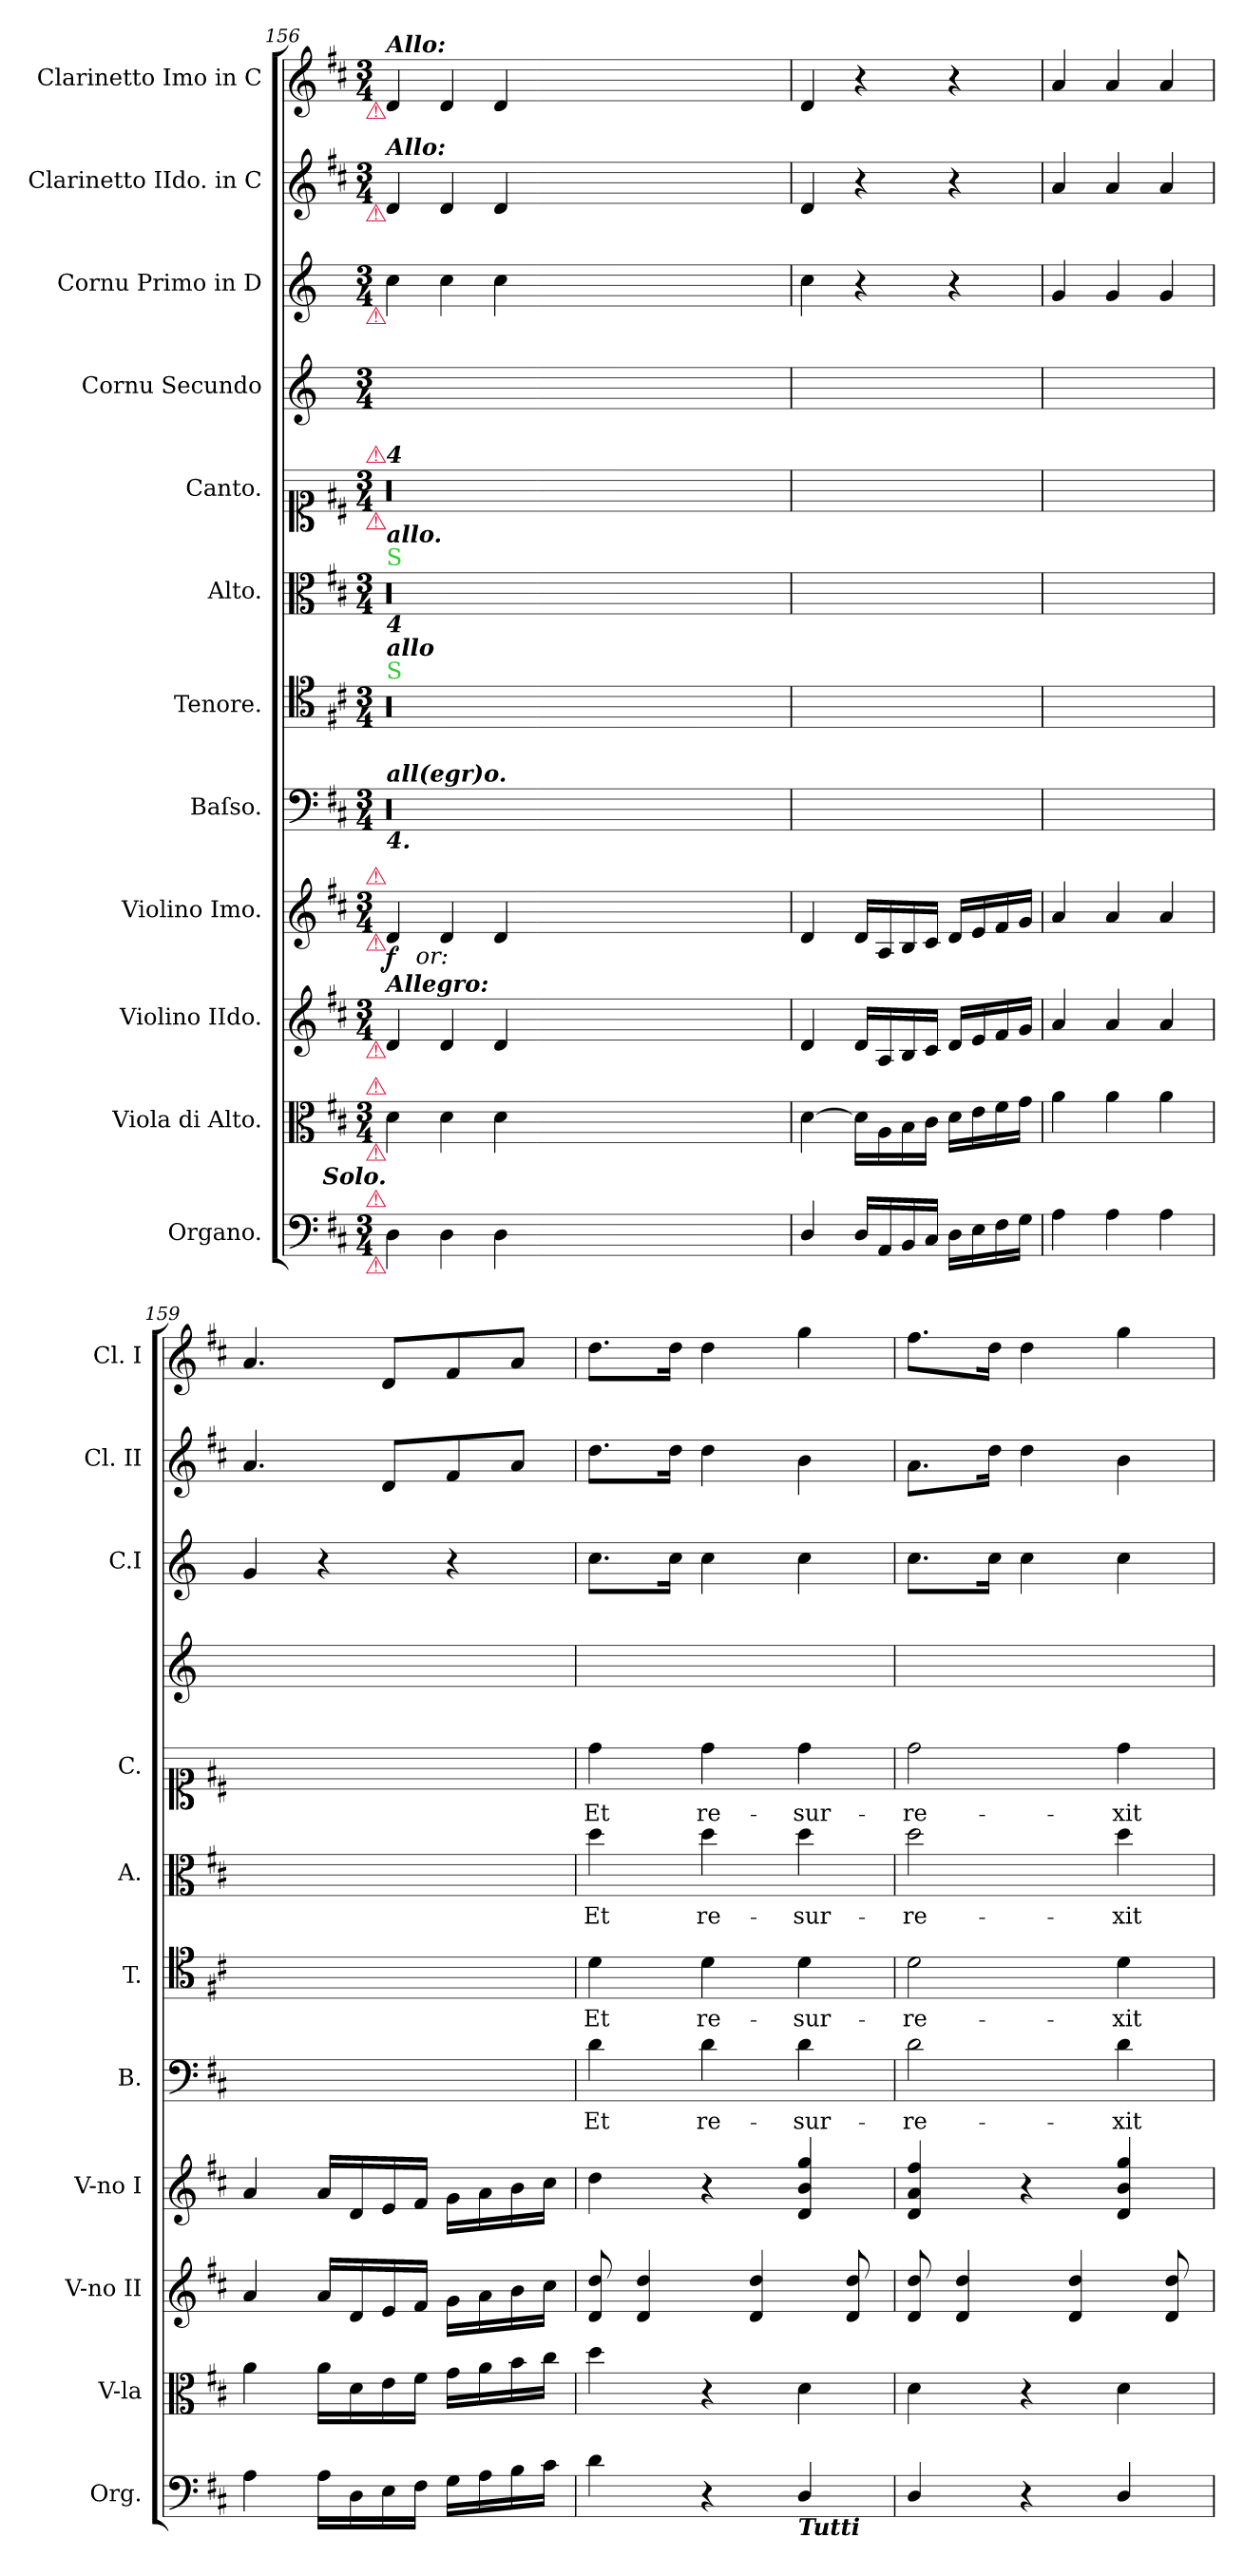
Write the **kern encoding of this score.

**kern	**kern	**kern	**kern	**dynam	**kern	**text	**kern	**text	**kern	**text	**kern	**text	**kern	**kern	**kern	**kern
*part12	*part11	*part10	*part9	*part9	*part8	*part8	*part7	*part7	*part6	*part6	*part5	*part5	*part4	*part3	*part2	*part1
*staff12	*staff11	*staff10	*staff9	*staff9	*staff8	*staff8	*staff7	*staff7	*staff6	*staff6	*staff5	*staff5	*staff4	*staff3	*staff2	*staff1
*I"Organo.	*I"Viola di Alto.	*I"Violino IIdo.	*I"Violino Imo.	*	*I"Baſso.	*	*I"Tenore.	*	*I"Alto.	*	*I"Canto.	*	*I"Cornu Secundo	*I"Cornu Primo in D	*I"Clarinetto IIdo. in C	*I"Clarinetto Imo in C
*I'Org.	*I'V-la	*I'V-no II	*I'V-no I	*	*I'B.	*	*I'T.	*	*I'A.	*	*I'C.	*	*	*I'C.I	*I'Cl. II	*I'Cl. I
*clefF4	*clefC3	*clefG2	*clefG2	*	*clefF4	*	*clefC4	*	*clefC3	*	*clefC1	*	*clefG2	*clefG2	*clefG2	*clefG2
*	*	*	*	*	*	*	*	*	*	*	*	*	*ITrd6c10	*ITrd6c10	*	*
*k[f#c#]	*k[f#c#]	*k[f#c#]	*k[f#c#]	*	*k[f#c#]	*	*k[f#c#]	*	*k[f#c#]	*	*k[f#c#]	*	*k[f#c#]	*k[f#c#]	*k[f#c#]	*k[f#c#]
*M3/4	*M3/4	*M3/4	*M3/4	*	*M3/4	*	*M3/4	*	*M3/4	*	*M3/4	*	*M3/4	*M3/4	*M3/4	*M3/4
=156	=156	=156	=156	=156	=156	=156	=156	=156	=156	=156	=156	=156	=156	=156	=156	=156
!	!	!	!	!	!	!	!	!	!	!	!	!	!	!	!	!LO:TX:b:Bi:rj:color=crimson:t=⚠
!	!	!	!	!	!	!	!	!	!	!	!	!	!	!	!	!LO:TX:a:Bi:t=Allo&colon;
!	!	!	!	!	!	!	!	!	!	!	!	!	!	!	!LO:TX:b:Bi:rj:color=crimson:t=⚠	!
!	!	!	!	!	!	!	!	!	!	!	!	!	!	!	!LO:TX:a:Bi:t=Allo&colon;	!
!	!	!	!	!	!	!	!	!	!	!	!	!	!	!LO:TX:b:Bi:rj:color=crimson:t=⚠	!	!
!	!	!	!	!	!	!	!	!	!	!	!LO:TX:a:Bi:rj:color=crimson:t=⚠	!	!	!	!	!
!	!	!	!	!	!	!	!	!	!	!	!LO:TX:b:B:rj:color=crimson:t=⚠	!	!	!	!	!
!	!	!	!	!	!	!	!	!	!	!	!LO:TX:a:Bi:t=4	!	!	!	!	!
!	!	!	!	!	!	!	!	!	!LO:TX:a:color=limegreen:t=S	!	!	!	!	!	!	!
!	!	!	!	!	!	!	!	!	!LO:TX:b:Bi:t=4	!	!	!	!	!	!	!
!	!	!	!	!	!	!	!	!	!LO:TX:a:Bi:t=allo.	!	!	!	!	!	!	!
!	!	!	!	!	!	!	!LO:TX:a:color=limegreen:t=S	!	!	!	!	!	!	!	!	!
!	!	!	!	!	!	!	!LO:TX:a:Bi:t=allo	!	!	!	!	!	!	!	!	!
!	!	!	!	!	!LO:TX:b:Bi:t=4.	!	!	!	!	!	!	!	!	!	!	!
!	!	!	!	!	!LO:TX:a:Bi:t=all(egr)o.	!	!	!	!	!	!	!	!	!	!	!
!	!	!	!LO:TX:a:Bi:rj:color=crimson:t=⚠	!	!	!	!	!	!	!	!	!	!	!	!	!
!	!	!	!LO:TX:b:B:rj:color=crimson:t=⚠	!	!	!	!	!	!	!	!	!	!	!	!	!
!	!	!LO:TX:b:Bi:rj:color=crimson:t=⚠	!	!	!	!	!	!	!	!	!	!	!	!	!	!
!	!	!LO:TX:a:Bi:t=Allegro&colon;	!	!	!	!	!	!	!	!	!	!	!	!	!	!
!	!LO:TX:a:Bi:rj:color=crimson:t=⚠	!	!	!	!	!	!	!	!	!	!	!	!	!	!	!
!	!LO:TX:b:Bi:rj:color=crimson:t=⚠	!	!	!	!	!	!	!	!	!	!	!	!	!	!	!
!LO:TX:a:Bi:rj:color=crimson:t=⚠	!	!	!	!	!	!	!	!	!	!	!	!	!	!	!	!
!LO:TX:b:Bi:rj:color=crimson:t=⚠	!	!	!	!	!	!	!	!	!	!	!	!	!	!	!	!
!LO:TX:a:Bi:rj:t=Solo.	!	!	!	!	!	!	!	!	!	!	!	!	!	!	!	!
!	!	!	!	!LO:DY:b:t=%s or&colon;	!LO:N:vis=00	!	!LO:N:vis=00	!	!LO:N:vis=00	!	!LO:N:vis=00	!	!	!	!	!
4D\	4d\	4d/	4d/	f	0.r	.	0.r	.	0.r	.	0.r	.	2.ryy	4d\	4d/	4d/
4D\	4d\	4d/	4d/	.	.	.	.	.	.	.	.	.	.	4d\	4d/	4d/
4D\	4d\	4d/	4d/	.	.	.	.	.	.	.	.	.	.	4d\	4d/	4d/
0ryy	0ryy	0ryy	0ryy	.	.	.	.	.	.	.	.	.	0ryy	0ryy	0ryy	0ryy
4ryy	4ryy	4ryy	4ryy	.	.	.	.	.	.	.	.	.	4ryy	4ryy	4ryy	4ryy
=157	=157	=157	=157	=157	=157	=157	=157	=157	=157	=157	=157	=157	=157	=157	=157	=157
4D/	[4d\	4d/	4d/	.	2.ryy	.	2.ryy	.	2.ryy	.	2.ryy	.	2.ryy	4d\	4d/	4d/
16D/LL	16d\LL]	16d/LL	16d/LL	.	.	.	.	.	.	.	.	.	.	4r	4r	4r
16AA/	16A\	16A/	16A/	.	.	.	.	.	.	.	.	.	.	.	.	.
16BB/	16B\	16B/	16B/	.	.	.	.	.	.	.	.	.	.	.	.	.
16C#/JJ	16c#\JJ	16c#/JJ	16c#/JJ	.	.	.	.	.	.	.	.	.	.	.	.	.
16D\LL	16d\LL	16d/LL	16d/LL	.	.	.	.	.	.	.	.	.	.	4r	4r	4r
16E\	16e\	16e/	16e/	.	.	.	.	.	.	.	.	.	.	.	.	.
16F#\	16f#\	16f#/	16f#/	.	.	.	.	.	.	.	.	.	.	.	.	.
16G\JJ	16g\JJ	16g/JJ	16g/JJ	.	.	.	.	.	.	.	.	.	.	.	.	.
=158	=158	=158	=158	=158	=158	=158	=158	=158	=158	=158	=158	=158	=158	=158	=158	=158
4A\	4a\	4a/	4a/	.	2.ryy	.	2.ryy	.	2.ryy	.	2.ryy	.	2.ryy	4A/	4a/	4a/
4A\	4a\	4a/	4a/	.	.	.	.	.	.	.	.	.	.	4A/	4a/	4a/
4A\	4a\	4a/	4a/	.	.	.	.	.	.	.	.	.	.	4A/	4a/	4a/
=159	=159	=159	=159	=159	=159	=159	=159	=159	=159	=159	=159	=159	=159	=159	=159	=159
4A\	4a\	4a/	4a/	.	2.ryy	.	2.ryy	.	2.ryy	.	2.ryy	.	2.ryy	4A/	4.a/	4.a/
16A\LL	16a\LL	16a/LL	16a/LL	.	.	.	.	.	.	.	.	.	.	4r	.	.
16D\	16d\	16d/	16d/	.	.	.	.	.	.	.	.	.	.	.	.	.
16E\	16e\	16e/	16e/	.	.	.	.	.	.	.	.	.	.	.	8d/L	8d/L
16F#\JJ	16f#\JJ	16f#/JJ	16f#/JJ	.	.	.	.	.	.	.	.	.	.	.	.	.
16G\LL	16g\LL	16g\LL	16g\LL	.	.	.	.	.	.	.	.	.	.	4r	8f#/	8f#/
16A\	16a\	16a\	16a\	.	.	.	.	.	.	.	.	.	.	.	.	.
16B\	16b\	16b\	16b\	.	.	.	.	.	.	.	.	.	.	.	8a/J	8a/J
16c#\JJ	16cc#\JJ	16cc#\JJ	16cc#\JJ	.	.	.	.	.	.	.	.	.	.	.	.	.
=160	=160	=160	=160	=160	=160	=160	=160	=160	=160	=160	=160	=160	=160	=160	=160	=160
4d\	4dd\	8d/ 8dd/	4dd\	.	4d\	Et	4d\	Et	4dd\	Et	4dd\	Et	2.ryy	8.d\L	8.dd\L	8.dd\L
.	.	4d/ 4dd/	.	.	.	.	.	.	.	.	.	.	.	.	.	.
.	.	.	.	.	.	.	.	.	.	.	.	.	.	16d\Jk	16dd\Jk	16dd\Jk
4r	4r	.	4r	.	4d\	re-	4d\	re-	4dd\	re-	4dd\	re-	.	4d\	4dd\	4dd\
.	.	4d/ 4dd/	.	.	.	.	.	.	.	.	.	.	.	.	.	.
!LO:TX:b:Bi:t=Tutti	!	!	!	!	!	!	!	!	!	!	!	!	!	!	!	!
4D/	4d\	.	4d/ 4b/ 4gg/	.	4d\	-sur-	4d\	-sur-	4dd\	-sur-	4dd\	-sur-	.	4d\	4b\	4gg\
.	.	8d/ 8dd/	.	.	.	.	.	.	.	.	.	.	.	.	.	.
=161	=161	=161	=161	=161	=161	=161	=161	=161	=161	=161	=161	=161	=161	=161	=161	=161
4D/	4d\	8d/ 8dd/	4d/ 4a/ 4ff#/	.	2d\	-re-	2d\	-re-	2dd\	-re-	2dd\	-re-	2.ryy	8.d\L	8.a\L	8.ff#\L
.	.	4d/ 4dd/	.	.	.	.	.	.	.	.	.	.	.	.	.	.
.	.	.	.	.	.	.	.	.	.	.	.	.	.	16d\Jk	16dd\Jk	16dd\Jk
4r	4r	.	4r	.	.	.	.	.	.	.	.	.	.	4d\	4dd\	4dd\
.	.	4d/ 4dd/	.	.	.	.	.	.	.	.	.	.	.	.	.	.
4D/	4d\	.	4d/ 4b/ 4gg/	.	4d\	-xit	4d\	-xit	4dd\	-xit	4dd\	-xit	.	4d\	4b\	4gg\
.	.	8d/ 8dd/	.	.	.	.	.	.	.	.	.	.	.	.	.	.
=	=	=	=	=	=	=	=	=	=	=	=	=	=	=	=	=
*-	*-	*-	*-	*-	*-	*-	*-	*-	*-	*-	*-	*-	*-	*-	*-	*-
